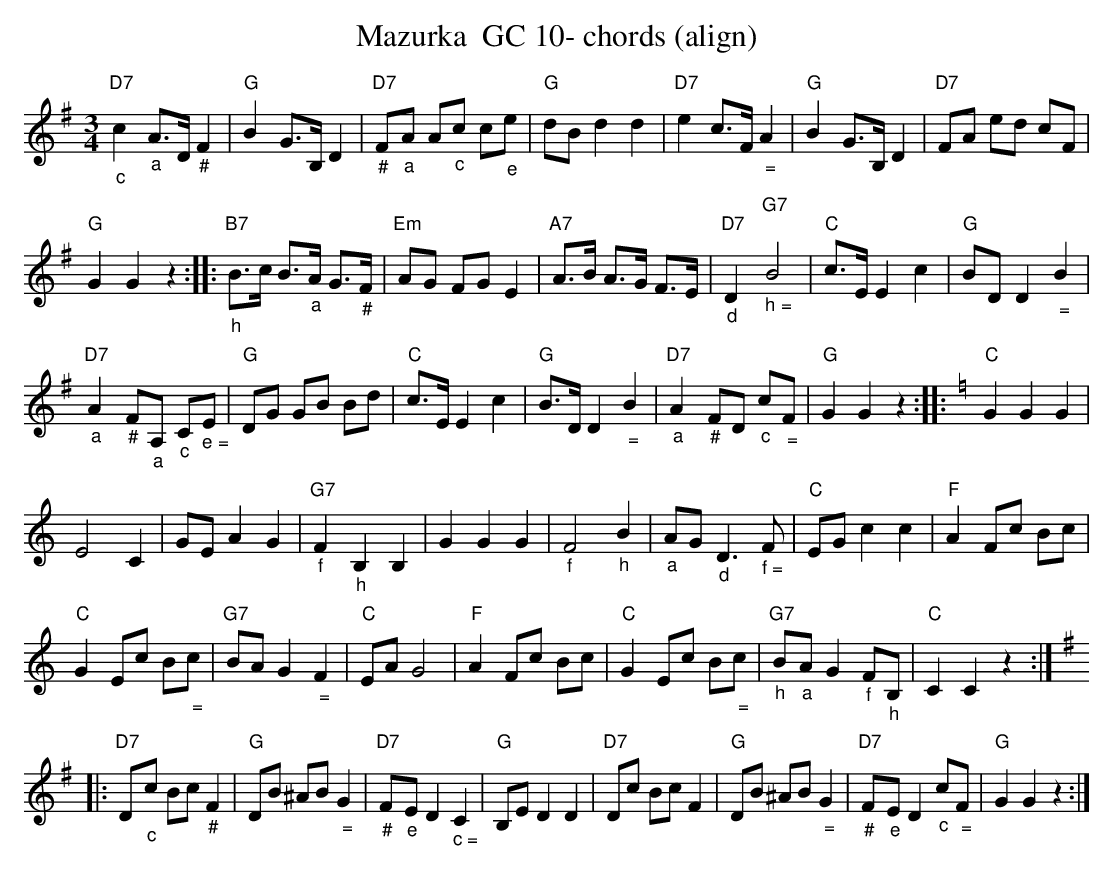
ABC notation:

X:1
T:Mazurka  GC 10- chords (align)
M:3/4
L:1/8
K:Gmaj%%MIDI gchordon
"D7""_c"c2"_a"A>D "_#"F2 | "G"B2G>B,D2 | "D7""_#"F"_a"A A"_c"c c"_e"e | "G"dBd2d2 | "D7"e2c>F"_ ="A2 | "G"B2G>B,D2 | "D7"FA ed cF |
 "G"G2G2z2 :: "B7""_h"B>c B>"_a"A G>"_#"F | "Em"AG FGE2 | "A7"A>B A>G F>E | "D7""_d"D2"G7""_ h ="""B4 | "C"c>EE2c2 | "G"BDD2"_ ="B2 |
 "D7""_a"A2"_#"F"_a"A, "_c"C"_ e ="E | "G"DG GB Bd | "C"c>EE2c2 | "G"B>DD2"_ ="B2 | "D7""_a"A2"_#"FD "_c"c"_ ="F | "G"G2G2z2 :: [K:Cmaj] "C"G2G2G2 |
 E4C2 | GEA2G2 | "G7""_f"F2"_h"B,2B,2 | G2G2G2 | "_f"F4"_h"B2 | "_a"AG "_d"D3"_ f ="F | "C"EGc2c2 | "F"A2Fc Bc |
 "C"G2Ec B"_ ="c | "G7"BA G2"_ ="F2 | "C"EAG4 | "F"A2Fc Bc | "C"G2 Ec B"_ ="c | "G7""_h"B"_a"AG2"_f"F"_h"B, | "C"C2C2z2 ::
 [K:Gmaj] "D7"D"_c"c Bc"_#"F2 | "G"DB ^AB"_ ="G2 | "D7""_#"F"_e"ED2"_ c ="C2 | "G"B,ED2D2 | "D7"Dc BcF2 | "G"DB ^AB"_ ="G2 | "D7""_#"F"_e"ED2"_c"c"_ ="F | "G"G2G2z2 :|
